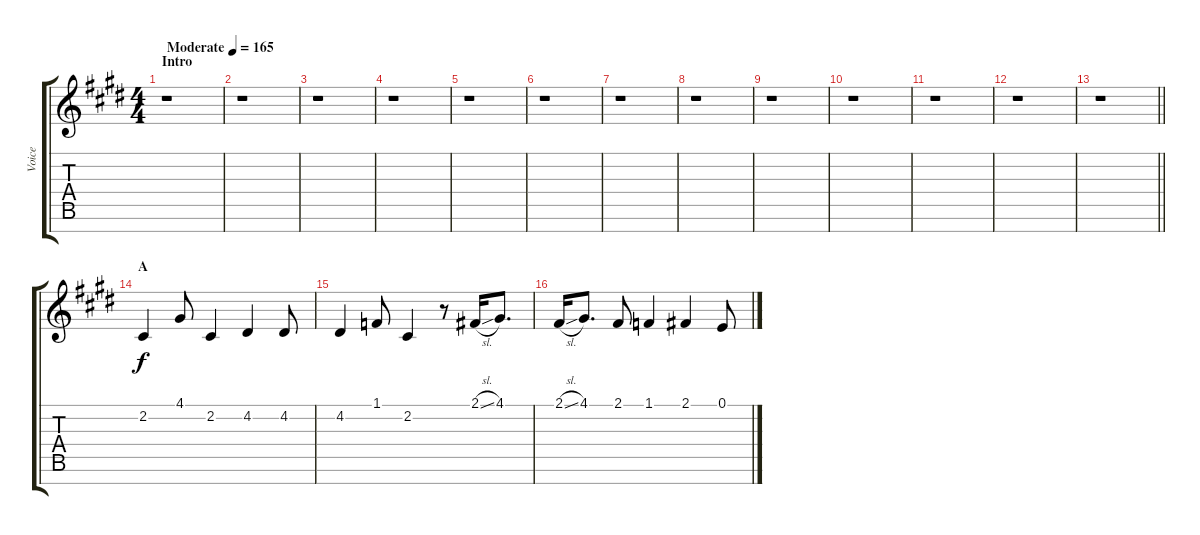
\track ("Voice" "Voice") {instrument sopranosax}
\staff {score tabs}
\tuning (E4 B3 G3 D3 A2 E2 B1) {hide}
\ts (4 4)
\section ("" "Intro")
\tempo (165 "Moderate")
\clef g2
\ks e
r.1{dy f instrument sopranosax} |
r.1 |
r.1 |
r.1 |
r.1 |
r.1 |
r.1 |
r.1 |
r.1 |
r.1 |
r.1 |
r.1 |
\barLineRight lightlight
r.1 |
\section ("" "A")
2.2.4 4.1.8 2.2.4 4.2.4 4.2.8 |
4.2.4 1.1.8 2.2.4 r.8 2.1{sl}.16 4.1.8{d} |
2.1{sl}.16 4.1.8{d} 2.1.8 1.1.4 2.1.4 0.1{sl}.8
